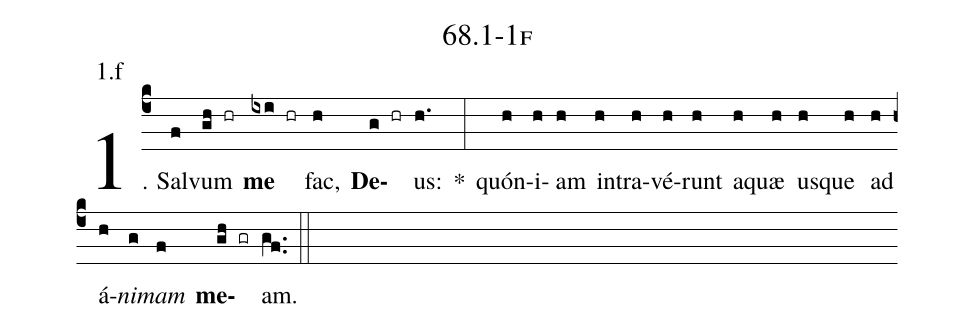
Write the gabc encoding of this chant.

name: 68.1-1f;
annotation: 1.f;
%%
(c4)1. Sal(f)vum(gh hr) <b>me</b>(ixi hr) fac,(h) <b>De</b>(g hr)us:(h.) *(:) quón(h)i(h)am(h) in(h)tra(h)vé(h)runt(h) a(h)quæ(h) us(h)que(h) ad(h) á(h)<i>ni</i>(g)<i>mam</i>(f) <b>me</b>(gh gr)am.(gf..) (::)


%E(h) u(h) o(g) u(f) a(gh) e.(gf..) (::)
